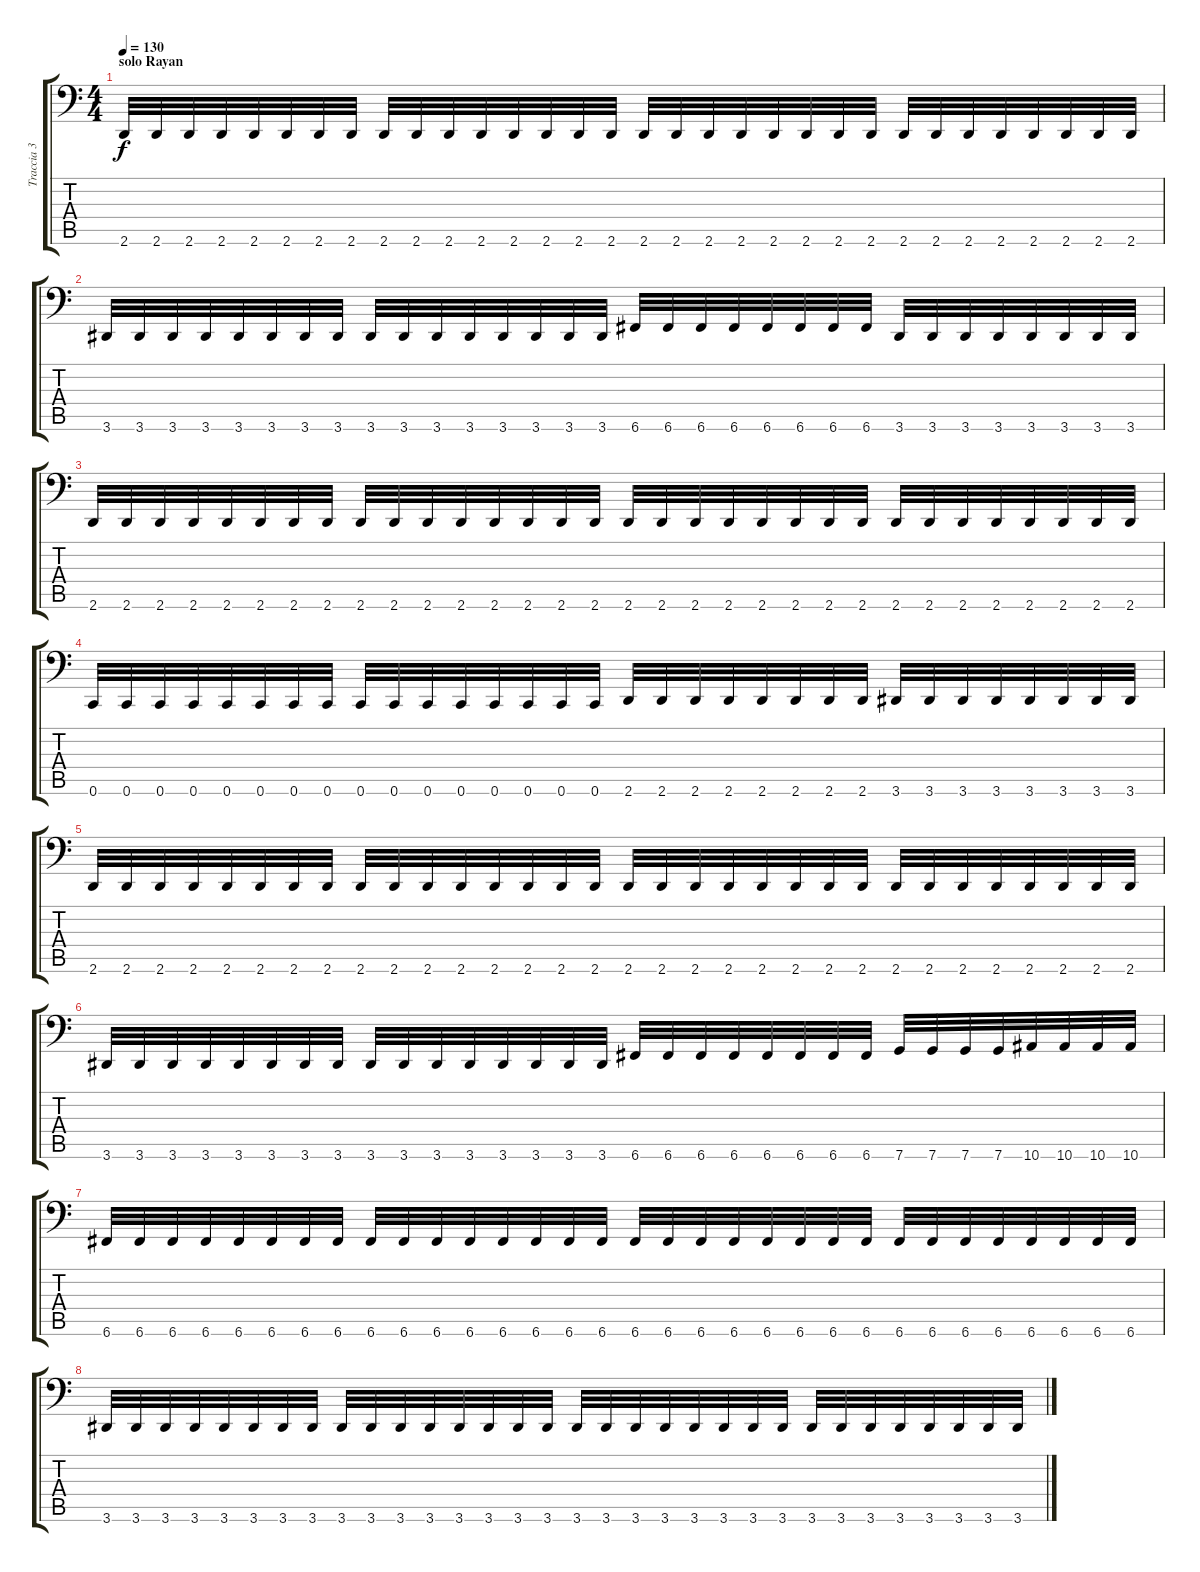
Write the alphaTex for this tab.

\track ("Traccia 3" "Traccia 3") {instrument electricbasspick}
\staff {score tabs}
\tuning (Eb3 Bb2 F2 C2 G1 C1) {hide}
\ts (4 4)
\section ("" "solo Rayan")
\tempo 130
\clef f4
\ks c
2.6.32{dy f} 2.6.32 2.6.32 2.6.32 2.6.32 2.6.32 2.6.32 2.6.32 2.6.32 2.6.32 2.6.32 2.6.32 2.6.32 2.6.32 2.6.32 2.6.32 2.6.32 2.6.32 2.6.32 2.6.32 2.6.32 2.6.32 2.6.32 2.6.32 2.6.32 2.6.32 2.6.32 2.6.32 2.6.32 2.6.32 2.6.32 2.6.32 |
3.6.32 3.6.32 3.6.32 3.6.32 3.6.32 3.6.32 3.6.32 3.6.32 3.6.32 3.6.32 3.6.32 3.6.32 3.6.32 3.6.32 3.6.32 3.6.32 6.6.32 6.6.32 6.6.32 6.6.32 6.6.32 6.6.32 6.6.32 6.6.32 3.6.32 3.6.32 3.6.32 3.6.32 3.6.32 3.6.32 3.6.32 3.6.32 |
2.6.32 2.6.32 2.6.32 2.6.32 2.6.32 2.6.32 2.6.32 2.6.32 2.6.32 2.6.32 2.6.32 2.6.32 2.6.32 2.6.32 2.6.32 2.6.32 2.6.32 2.6.32 2.6.32 2.6.32 2.6.32 2.6.32 2.6.32 2.6.32 2.6.32 2.6.32 2.6.32 2.6.32 2.6.32 2.6.32 2.6.32 2.6.32 |
0.6.32 0.6.32 0.6.32 0.6.32 0.6.32 0.6.32 0.6.32 0.6.32 0.6.32 0.6.32 0.6.32 0.6.32 0.6.32 0.6.32 0.6.32 0.6.32 2.6.32 2.6.32 2.6.32 2.6.32 2.6.32 2.6.32 2.6.32 2.6.32 3.6.32 3.6.32 3.6.32 3.6.32 3.6.32 3.6.32 3.6.32 3.6.32 |
2.6.32 2.6.32 2.6.32 2.6.32 2.6.32 2.6.32 2.6.32 2.6.32 2.6.32 2.6.32 2.6.32 2.6.32 2.6.32 2.6.32 2.6.32 2.6.32 2.6.32 2.6.32 2.6.32 2.6.32 2.6.32 2.6.32 2.6.32 2.6.32 2.6.32 2.6.32 2.6.32 2.6.32 2.6.32 2.6.32 2.6.32 2.6.32 |
3.6.32 3.6.32 3.6.32 3.6.32 3.6.32 3.6.32 3.6.32 3.6.32 3.6.32 3.6.32 3.6.32 3.6.32 3.6.32 3.6.32 3.6.32 3.6.32 6.6.32 6.6.32 6.6.32 6.6.32 6.6.32 6.6.32 6.6.32 6.6.32 7.6.32 7.6.32 7.6.32 7.6.32 10.6.32 10.6.32 10.6.32 10.6.32 |
6.6.32 6.6.32 6.6.32 6.6.32 6.6.32 6.6.32 6.6.32 6.6.32 6.6.32 6.6.32 6.6.32 6.6.32 6.6.32 6.6.32 6.6.32 6.6.32 6.6.32 6.6.32 6.6.32 6.6.32 6.6.32 6.6.32 6.6.32 6.6.32 6.6.32 6.6.32 6.6.32 6.6.32 6.6.32 6.6.32 6.6.32 6.6.32 |
3.6.32 3.6.32 3.6.32 3.6.32 3.6.32 3.6.32 3.6.32 3.6.32 3.6.32 3.6.32 3.6.32 3.6.32 3.6.32 3.6.32 3.6.32 3.6.32 3.6.32 3.6.32 3.6.32 3.6.32 3.6.32 3.6.32 3.6.32 3.6.32 3.6.32 3.6.32 3.6.32 3.6.32 3.6.32 3.6.32 3.6.32 3.6.32
